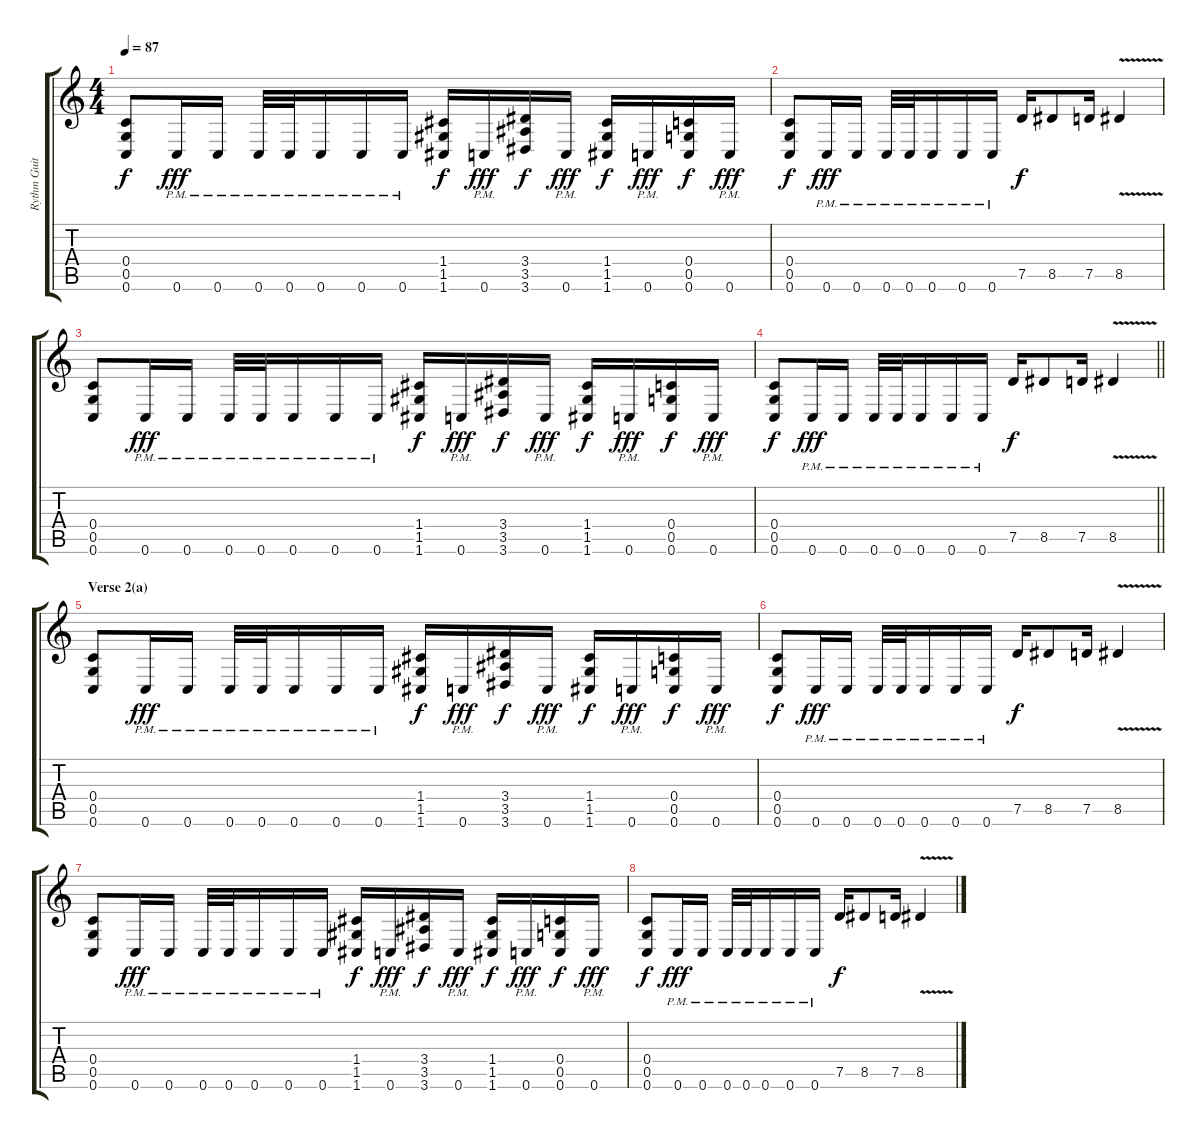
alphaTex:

\track ("Rythm Guitar 2" "Rythm Guit") {instrument distortionguitar}
\staff {score tabs}
\tuning (D4 A3 F3 C3 G2 C2) {hide}
\ts (4 4)
\tempo 87
\clef g2
\ks c
(0.4 0.5 0.6).8{dy f} 0.6{pm}.16{dy fff} 0.6{pm}.16 0.6{pm}.32 0.6{pm}.32 0.6{pm}.16 0.6{pm}.16 0.6{pm}.16 (1.4 1.5 1.6).16{dy f} 0.6{pm}.16{dy fff} (3.4 3.5 3.6).16{dy f} 0.6{pm}.16{dy fff} (1.4 1.5 1.6).16{dy f} 0.6{pm}.16{dy fff} (0.4 0.5 0.6).16{dy f} 0.6{pm}.16{dy fff} |
(0.4 0.5 0.6).8{dy f} 0.6{pm}.16{dy fff} 0.6{pm}.16 0.6{pm}.32 0.6{pm}.32 0.6{pm}.16 0.6{pm}.16 0.6{pm}.16 7.5.16{dy f} 8.5.8 7.5.16 8.5{v}.4 |
(0.4 0.5 0.6).8 0.6{pm}.16{dy fff} 0.6{pm}.16 0.6{pm}.32 0.6{pm}.32 0.6{pm}.16 0.6{pm}.16 0.6{pm}.16 (1.4 1.5 1.6).16{dy f} 0.6{pm}.16{dy fff} (3.4 3.5 3.6).16{dy f} 0.6{pm}.16{dy fff} (1.4 1.5 1.6).16{dy f} 0.6{pm}.16{dy fff} (0.4 0.5 0.6).16{dy f} 0.6{pm}.16{dy fff} |
\barLineRight lightlight
(0.4 0.5 0.6).8{dy f} 0.6{pm}.16{dy fff} 0.6{pm}.16 0.6{pm}.32 0.6{pm}.32 0.6{pm}.16 0.6{pm}.16 0.6{pm}.16 7.5.16{dy f} 8.5.8 7.5.16 8.5{v}.4 |
\section ("" "Verse 2(a)")
(0.4 0.5 0.6).8 0.6{pm}.16{dy fff} 0.6{pm}.16 0.6{pm}.32 0.6{pm}.32 0.6{pm}.16 0.6{pm}.16 0.6{pm}.16 (1.4 1.5 1.6).16{dy f} 0.6{pm}.16{dy fff} (3.4 3.5 3.6).16{dy f} 0.6{pm}.16{dy fff} (1.4 1.5 1.6).16{dy f} 0.6{pm}.16{dy fff} (0.4 0.5 0.6).16{dy f} 0.6{pm}.16{dy fff} |
(0.4 0.5 0.6).8{dy f} 0.6{pm}.16{dy fff} 0.6{pm}.16 0.6{pm}.32 0.6{pm}.32 0.6{pm}.16 0.6{pm}.16 0.6{pm}.16 7.5.16{dy f} 8.5.8 7.5.16 8.5{v}.4 |
(0.4 0.5 0.6).8 0.6{pm}.16{dy fff} 0.6{pm}.16 0.6{pm}.32 0.6{pm}.32 0.6{pm}.16 0.6{pm}.16 0.6{pm}.16 (1.4 1.5 1.6).16{dy f} 0.6{pm}.16{dy fff} (3.4 3.5 3.6).16{dy f} 0.6{pm}.16{dy fff} (1.4 1.5 1.6).16{dy f} 0.6{pm}.16{dy fff} (0.4 0.5 0.6).16{dy f} 0.6{pm}.16{dy fff} |
(0.4 0.5 0.6).8{dy f} 0.6{pm}.16{dy fff} 0.6{pm}.16 0.6{pm}.32 0.6{pm}.32 0.6{pm}.16 0.6{pm}.16 0.6{pm}.16 7.5.16{dy f} 8.5.8 7.5.16 8.5{v}.4
